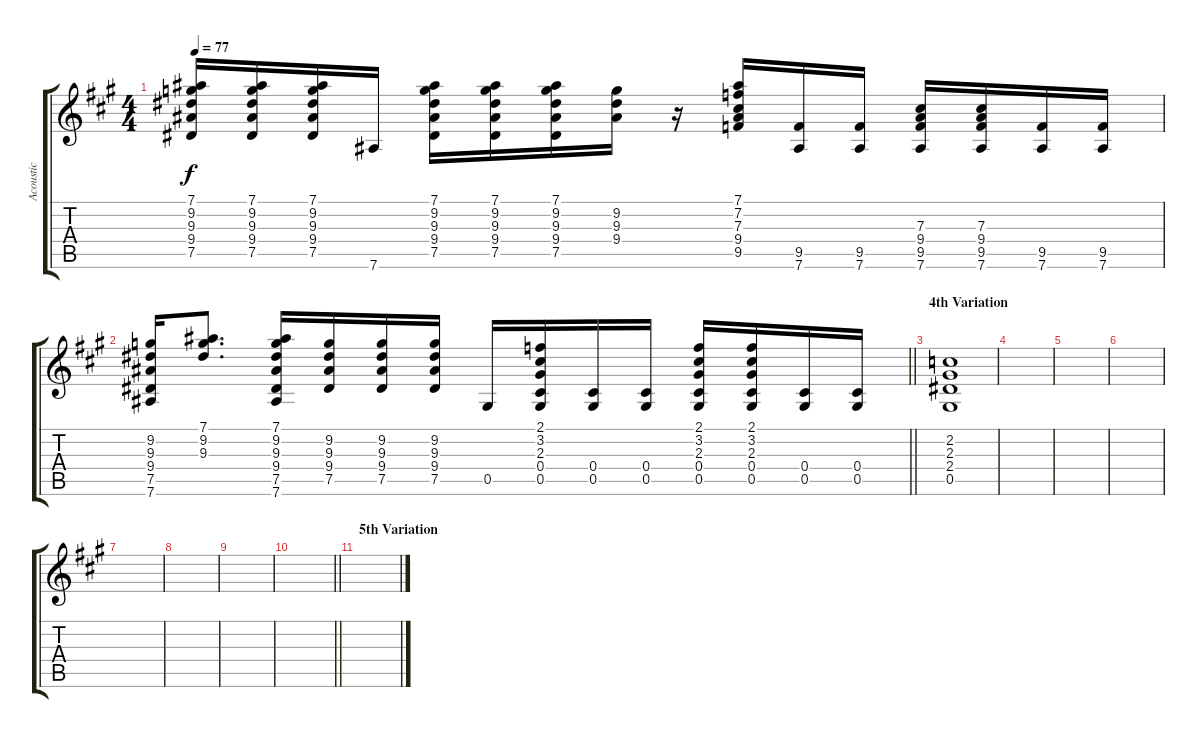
\track ("Acoustic" "Acoustic") {instrument acousticguitarsteel}
\staff {score tabs}
\tuning (Eb4 Bb3 Gb3 Db3 Ab2 Eb2) {hide}
\ts (4 4)
\tempo 77
\clef g2
\ks a
(7.1 9.2 9.3 9.4 7.5).16{dy f} (7.1 9.2 9.3 9.4 7.5).16 (7.1 9.2 9.3 9.4 7.5).16 7.6.16 (7.1 9.2 9.3 9.4 7.5).16 (7.1 9.2 9.3 9.4 7.5).16 (7.1 9.2 9.3 9.4 7.5).16 (9.2 9.3 9.4).16 r.16 (7.1 7.2 7.3 9.4 9.5).16 (9.5 7.6).16 (9.5 7.6).16 (7.3 9.4 9.5 7.6).16 (7.3 9.4 9.5 7.6).16 (9.5 7.6).16 (9.5 7.6).16 |
\barLineRight lightlight
(9.2 9.3 9.4 7.5 7.6).16 (7.1 9.2 9.3).8{d} (7.1 9.2 9.3 9.4 7.5 7.6).16 (9.2 9.3 9.4 7.5).16 (9.2 9.3 9.4 7.5).16 (9.2 9.3 9.4 7.5).16 0.5.16 (2.1 3.2 2.3 0.4 0.5).16 (0.4 0.5).16 (0.4 0.5).16 (2.1 3.2 2.3 0.4 0.5).16 (2.1 3.2 2.3 0.4 0.5).16 (0.4 0.5).16 (0.4 0.5).16 |
\section ("" "4th Variation")
(2.2 2.3 2.4 0.5).1{volume 0} |
|
|
|
|
|
|
\barLineRight lightlight
|
\section ("" "5th Variation")
